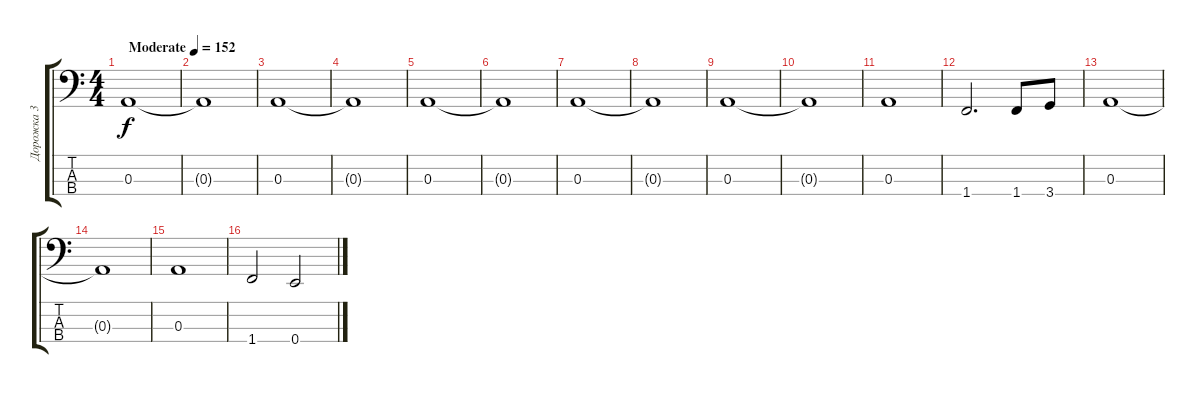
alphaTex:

\track ("Дорожка 3" "Дорожка 3") {instrument electricbassfinger}
\staff {score tabs}
\tuning (G2 D2 A1 E1) {hide}
\ts (4 4)
\tempo (152 "Moderate")
\clef f4
\ks c
0.3.1{dy f instrument electricbassfinger} |
0.3{t}.1 |
0.3.1 |
0.3{t}.1 |
0.3.1 |
0.3{t}.1 |
0.3.1 |
0.3{t}.1 |
0.3.1 |
0.3{t}.1 |
0.3.1 |
1.4.2{d} 1.4.8 3.4.8 |
0.3.1 |
0.3{t}.1 |
0.3.1 |
1.4.2 0.4.2
